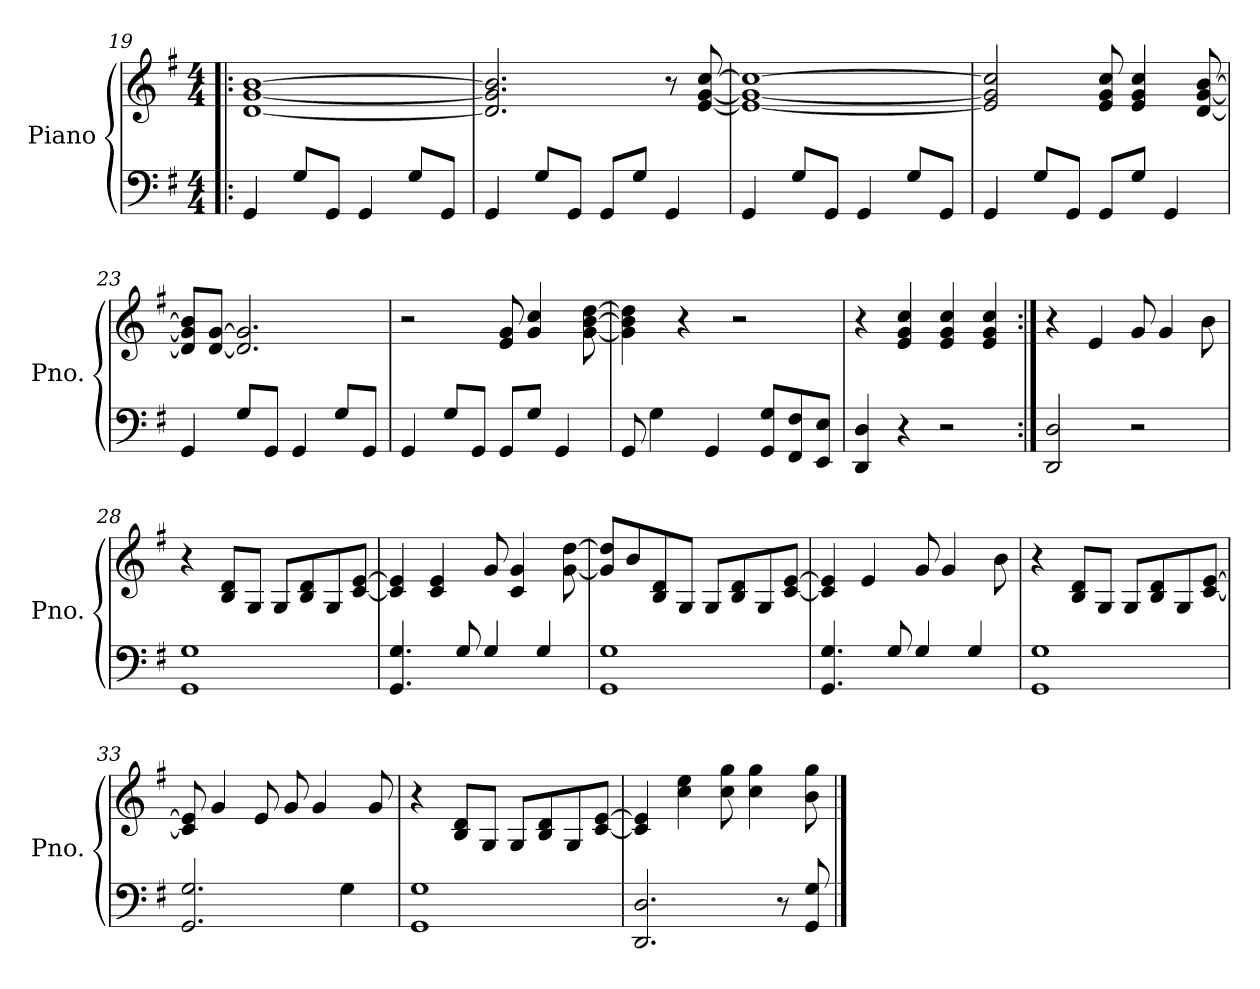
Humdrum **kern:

**kern	**kern
*part1	*part1
*staff2	*staff1
*I"Piano	*
*I'Pno.	*
!!LO:PB:g=z
*clefF4	*clefG2
*k[f#]	*k[f#]
*M4/4	*M4/4
=19!|:	=19!|:
4GG/	[1d [1g [1b
8G/L	.
8GG/J	.
4GG/	.
8G/L	.
8GG/J	.
=20	=20
4GG/	2.d/] 2.g/] 2.b/]
8G/L	.
8GG/J	.
8GG/L	.
8G/J	.
4GG/	8r
.	[8e/ [8g/ [8cc/
=21	=21
4GG/	1e_ 1g_ 1cc_
8G/L	.
8GG/J	.
4GG/	.
8G/L	.
8GG/J	.
=22	=22
4GG/	2e/] 2g/] 2cc/]
8G/L	.
8GG/J	.
8GG/L	8e/ 8g/ 8cc/
8G/J	4e/ 4g/ 4cc/
4GG/	.
.	[8d/ [8g/ [8b/
!!LO:LB:g=z
=23	=23
4GG/	8d/] 8g/] 8b/]L
.	[8d/ [8g/J
8G/L	2.d/] 2.g/]
8GG/J	.
4GG/	.
8G/L	.
8GG/J	.
=24	=24
4GG/	2r
8G/L	.
8GG/J	.
8GG/L	8e/ 8g/
8G/J	4g/ 4cc/
4GG/	.
.	[8g\ [8b\ [8dd\
=25	=25
8GG/	4g\] 4b\] 4dd\]
4G\	.
.	4r
4GG/	.
.	2r
8GG/ 8G/L	.
8FF#/ 8F#/	.
8EE/ 8E/J	.
=26	=26
4DD/ 4D/	4r
4r	4e/ 4g/ 4cc/
2r	4e/ 4g/ 4cc/
.	4e/ 4g/ 4cc/
=27:|!	=27:|!
2DD/ 2D/	4r
.	4e/
2r	8g/
.	4g/
.	8b\
=28	=28
1GG 1G	4r
.	8B/ 8d/L
.	8G/J
.	8G/L
.	8B/ 8d/
.	8G/
.	[8c/ [8e/J
!!LO:LB:g=z
=29	=29
4.GG/ 4.G/	4c/] 4e/]
.	4c/ 4e/
8G/	.
4G/	8g/
.	4c/ 4g/
4G/	.
.	[8g\ [8dd\
=30	=30
1GG 1G	8g/] 8dd/]L
.	8b/
.	8B/ 8d/
.	8G/J
.	8G/L
.	8B/ 8d/
.	8G/
.	[8c/ [8e/J
=31	=31
4.GG/ 4.G/	4c/] 4e/]
.	4e/
8G/	.
4G/	8g/
.	4g/
4G/	.
.	8b\
=32	=32
1GG 1G	4r
.	8B/ 8d/L
.	8G/J
.	8G/L
.	8B/ 8d/
.	8G/
.	[8c/ [8e/J
=33	=33
2.GG/ 2.G/	8c/] 8e/]
.	4g/
.	8e/
.	8g/
.	4g/
4G\	.
.	8g/
!!LO:LB:g=z
=34	=34
1GG 1G	4r
.	8B/ 8d/L
.	8G/J
.	8G/L
.	8B/ 8d/
.	8G/
.	[8c/ [8e/J
=35	=35
2.DD/ 2.D/	4c/] 4e/]
.	4cc\ 4ee\
.	8cc\ 8gg\
.	4cc\ 4gg\
8r	.
8GG/ 8G/	8b\ 8gg\
==	==
*-	*-
